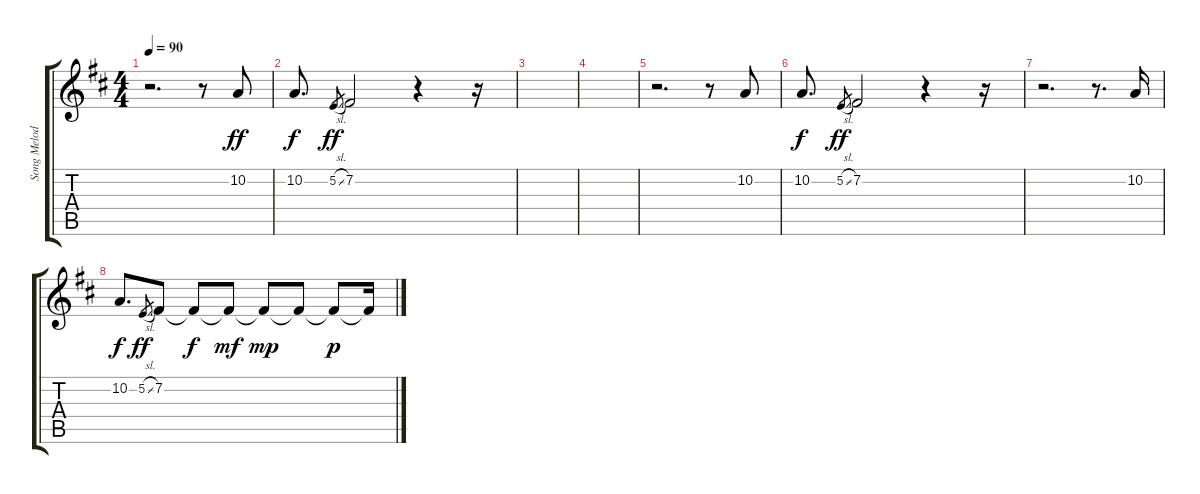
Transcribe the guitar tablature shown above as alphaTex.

\track ("Song Melody" "Song Melod") {instrument viola}
\staff {score tabs}
\tuning (E4 B3 G3 D3 A2 E2) {hide}
\ts (4 4)
\tempo 90
\clef g2
\ks d
r.2{d dy ff} r.8 10.2.8 |
10.2.8{d dy f} 5.2{sl}.8{gr dy ff} 7.2.2 r.4 r.16 |
|
|
r.2{d} r.8 10.2.8 |
10.2.8{d dy f} 5.2{sl}.8{gr dy ff} 7.2.2 r.4 r.16 |
r.2{d} r.8{d} 10.2.16 |
10.2.8{d dy f} 5.2{sl}.8{gr dy ff} 7.2.8 7.2{t}.8{dy f} 7.2{t}.8{dy mf} 7.2{t}.8{dy mp} 7.2{t}.8 7.2{t}.8{dy p} 7.2{t}.16
